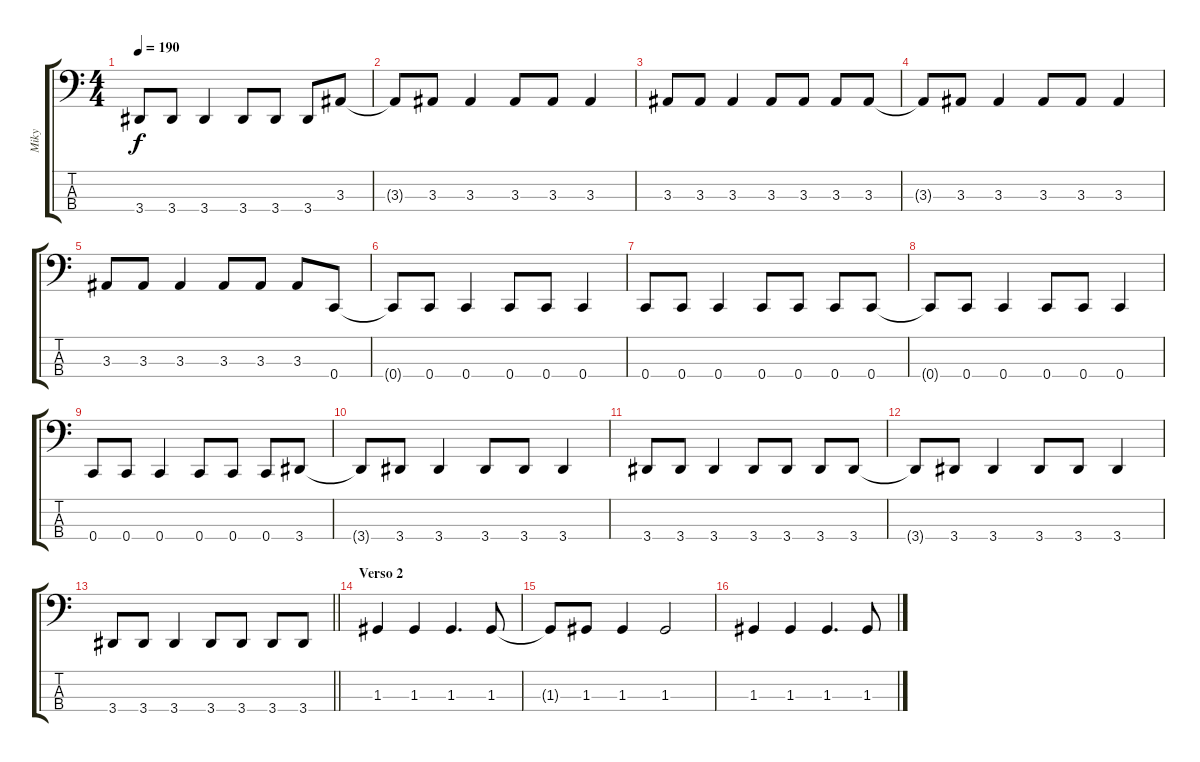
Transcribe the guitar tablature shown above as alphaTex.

\track ("Miky" "Miky") {instrument electricbasspick}
\staff {score tabs}
\tuning (F2 C2 G1 C1) {hide}
\ts (4 4)
\tempo 190
\clef f4
\ks c
3.4.8{dy f} 3.4.8 3.4.4 3.4.8 3.4.8 3.4.8 3.3.8 |
3.3{t}.8 3.3.8 3.3.4 3.3.8 3.3.8 3.3.4 |
3.3.8 3.3.8 3.3.4 3.3.8 3.3.8 3.3.8 3.3.8 |
3.3{t}.8 3.3.8 3.3.4 3.3.8 3.3.8 3.3.4 |
3.3.8 3.3.8 3.3.4 3.3.8 3.3.8 3.3.8 0.4.8 |
0.4{t}.8 0.4.8 0.4.4 0.4.8 0.4.8 0.4.4 |
0.4.8 0.4.8 0.4.4 0.4.8 0.4.8 0.4.8 0.4.8 |
0.4{t}.8 0.4.8 0.4.4 0.4.8 0.4.8 0.4.4 |
0.4.8 0.4.8 0.4.4 0.4.8 0.4.8 0.4.8 3.4.8 |
3.4{t}.8 3.4.8 3.4.4 3.4.8 3.4.8 3.4.4 |
3.4.8 3.4.8 3.4.4 3.4.8 3.4.8 3.4.8 3.4.8 |
3.4{t}.8 3.4.8 3.4.4 3.4.8 3.4.8 3.4.4 |
\barLineRight lightlight
3.4.8 3.4.8 3.4.4 3.4.8 3.4.8 3.4.8 3.4.8 |
\section ("" "Verso 2")
1.3.4 1.3.4 1.3.4{d} 1.3.8 |
1.3{t}.8 1.3.8 1.3.4 1.3.2 |
1.3.4 1.3.4 1.3.4{d} 1.3.8
